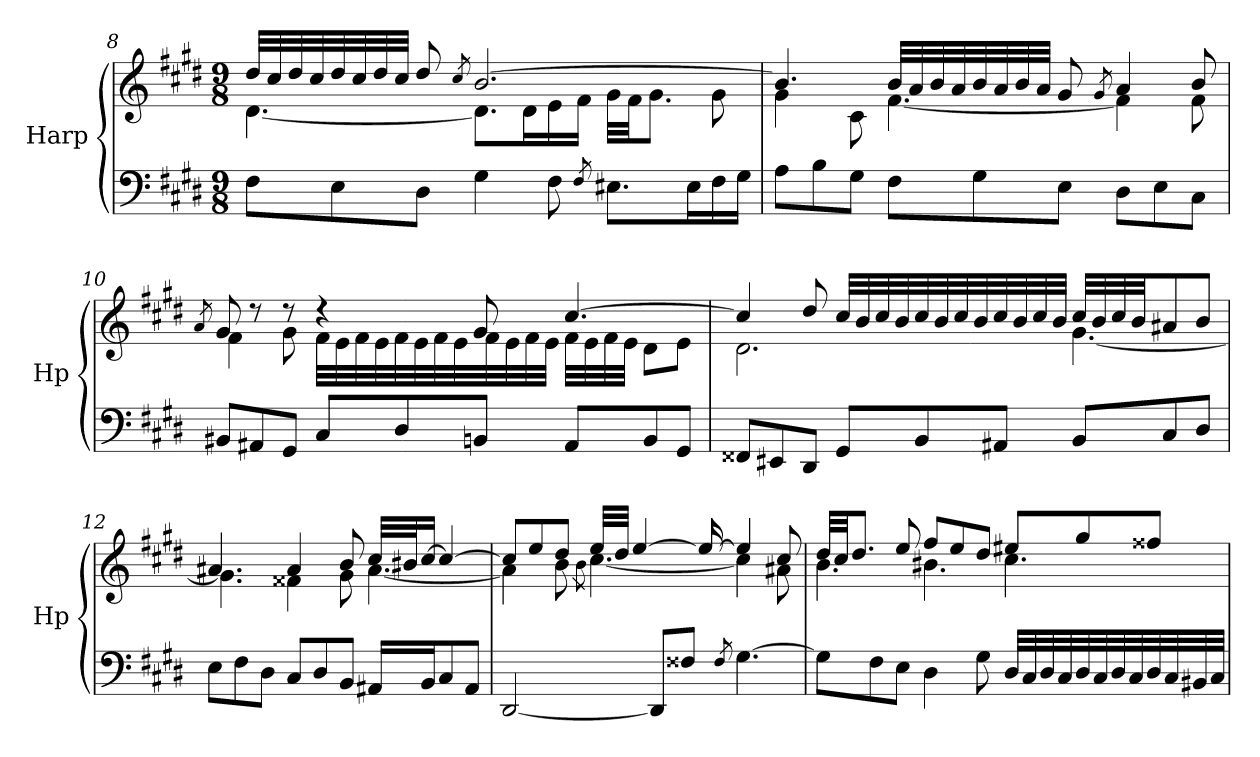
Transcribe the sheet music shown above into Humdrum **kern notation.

**kern	**kern
*part1	*part1
*staff2	*staff1
*I"Harp	*
*I'Hp	*
!!LO:LB:g=z
*clefF4	*clefG2
*k[f#c#g#d#]	*k[f#c#g#d#]
*M9/8	*M9/8
=8	=8
*	*^
8F#\L	32dd#/LLL	[4.d#\
.	32cc#/	.
.	32dd#/	.
.	32cc#/	.
8E\	32dd#/	.
.	32cc#/	.
.	32dd#/	.
.	32cc#/JJJ	.
8D#\J	8dd#/	.
.	8qcc#/	.
4G#\	[2.b/	8.d#\L]
.	.	16d#\L
8F#\	.	16e\
.	.	16f#\JJ
8qF#/	.	.
8.E#X\L	.	32g#\LLL
.	.	32f#\JJ
.	.	8.g#\J
16E#\L	.	.
16F#\	.	8g#\
16G#\JJ	.	.
=9	=9	=9
8A\L	4.b/]	4g#\
8B\	.	.
8G#\J	.	8c#\
8F#\L	32b/LLL	[4.f#\
.	32a/	.
.	32b/	.
.	32a/	.
8G#\	32b/	.
.	32a/	.
.	32b/	.
.	32a/JJJ	.
8E\J	8g#/	.
.	8qg#/	.
8D#\L	4a/	4f#\]
8E\	.	.
8C#\J	8b/	8f#\
!!LO:PB:g=z	!!
=10	=10	=10
.	8qa/	.
8BB#X/L	8g#/	4f#\
8AA#X/	8r	.
8GG#/J	8r	8g#\
8C#/L	4r	32f#\LLL
.	.	32e\
.	.	32f#\
.	.	32e\
8D#/	.	32f#\
.	.	32e\
.	.	32f#\
.	.	32e\
8BBn/J	8g#/	32f#\
.	.	32e\
.	.	32f#\
.	.	32e\JJJ
8AA#/L	[4.cc#/	32f#\LLL
.	.	32e\
.	.	32f#\
.	.	32e\JJJ
8BB/	.	8d#\L
8GG#/J	.	8e\J
!!LO:LB:g=z	!!
=11	=11	=11
8FF##X/L	4cc#/]	2.d#\
8EE#X/	.	.
8DD#/J	8dd#/	.
8GG#/L	32cc#/LLL	.
.	32b/	.
.	32cc#/	.
.	32b/	.
8BB/	32cc#/	.
.	32b/	.
.	32cc#/	.
.	32b/	.
8AA#X/J	32cc#/	.
.	32b/	.
.	32cc#/	.
.	32b/JJJ	.
8BB/L	32cc#/LLL	[4.g#\
.	32b/	.
.	32cc#/	.
.	32b/JJ	.
8C#/	8a#X/	.
8D#/J	8b/J	.
=12	=12	=12
8E\L	4.a#X/	4.g#\]
8F#\	.	.
8D#\J	.	.
8C#/L	4a#/	4f##X\
8D#/	.	.
8BB/J	8b/	8g#\
16AA#X/LL	32cc#/LLL	[4.a#\
.	32b#X/J	.
16BB/J	[16cc#/JJ	.
8C#/	4cc#/_	.
8AA#/J	.	.
!!LO:LB:g=z	!!
=13	=13	=13
[2DD#/	8cc#/L]	4a#\]
.	8ee/	.
.	8dd#/J	8b\
.	.	8qb\
.	32ee/LLL	[4.cc#\
.	32dd#/JJJ	.
.	[4ee/	.
8DD#/L]	.	.
8F##X/J	.	.
.	16ee/_	.
8qF##/	.	.
[4.G#\	4ee/]	4cc#\]
.	8cc#/	8a#X\
=14	=14	=14
8G#\L]	32dd#/LLL	4.b\
.	32cc#/JJ	.
.	8.dd#/J	.
8F#\	.	.
8E\J	8ee/	.
4D#\	8ff#/L	4.b#X\
.	8ee/	.
8G#\	8dd#/J	.
32D#/LLL	8ee#X/L	4.cc#\
32C#/	.	.
32D#/	.	.
32C#/	.	.
32D#/	8gg#/	.
32C#/	.	.
32D#/	.	.
32C#/	.	.
32D#/	8ff##X/J	.
32C#/	.	.
32BB#X/	.	.
32C#/JJJ	.	.
*	*v	*v
=	=
*-	*-
